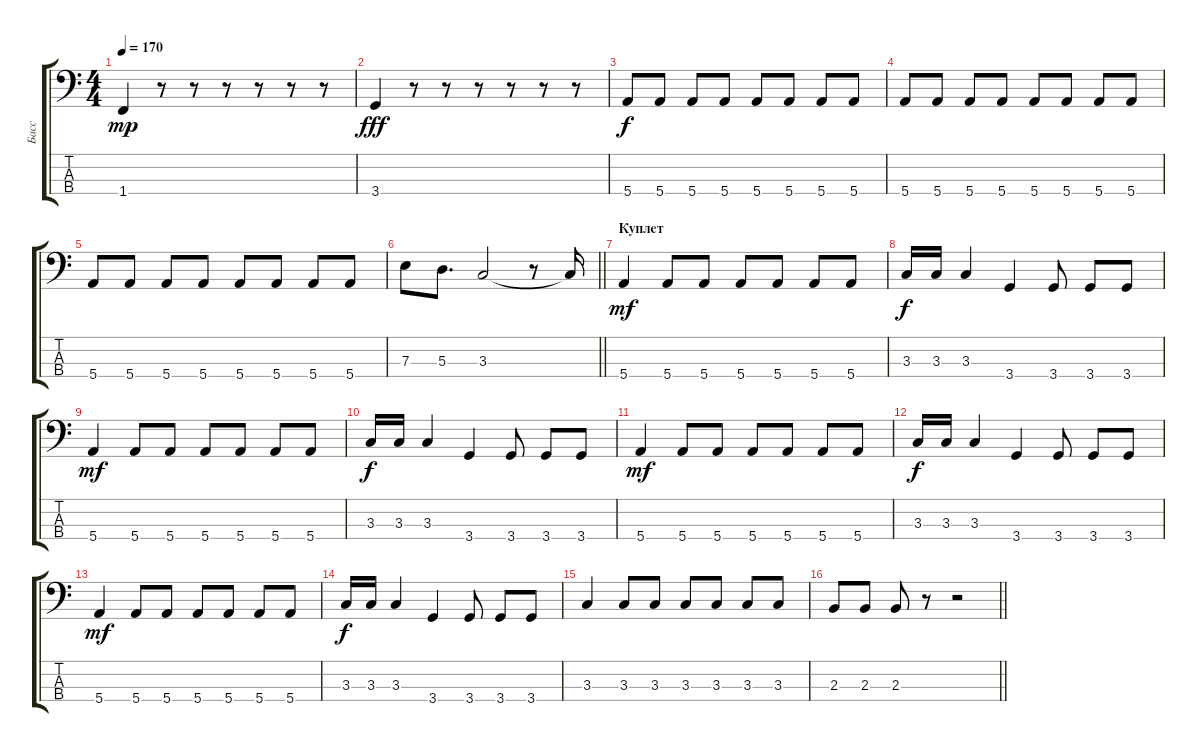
\track ("Басс" "Басс") {instrument electricbasspick}
\staff {score tabs}
\tuning (G2 D2 A1 E1) {hide}
\ts (4 4)
\tempo 170
\clef f4
\ks c
1.4.4{dy mp} r.8 r.8 r.8 r.8 r.8 r.8 |
3.4.4{dy fff} r.8 r.8 r.8 r.8 r.8 r.8 |
5.4.8{dy f} 5.4.8 5.4.8 5.4.8 5.4.8 5.4.8 5.4.8 5.4.8 |
5.4.8 5.4.8 5.4.8 5.4.8 5.4.8 5.4.8 5.4.8 5.4.8 |
5.4.8 5.4.8 5.4.8 5.4.8 5.4.8 5.4.8 5.4.8 5.4.8 |
\barLineRight lightlight
7.3.8 5.3.8{d} 3.3.2 r.8 3.3{t}.16 |
\section ("" "Куплет")
5.4.4{dy mf} 5.4.8 5.4.8 5.4.8 5.4.8 5.4.8 5.4.8 |
3.3.16{dy f} 3.3.16 3.3.4 3.4.4 3.4.8 3.4.8 3.4.8 |
5.4.4{dy mf} 5.4.8 5.4.8 5.4.8 5.4.8 5.4.8 5.4.8 |
3.3.16{dy f} 3.3.16 3.3.4 3.4.4 3.4.8 3.4.8 3.4.8 |
5.4.4{dy mf} 5.4.8 5.4.8 5.4.8 5.4.8 5.4.8 5.4.8 |
3.3.16{dy f} 3.3.16 3.3.4 3.4.4 3.4.8 3.4.8 3.4.8 |
5.4.4{dy mf} 5.4.8 5.4.8 5.4.8 5.4.8 5.4.8 5.4.8 |
3.3.16{dy f} 3.3.16 3.3.4 3.4.4 3.4.8 3.4.8 3.4.8 |
3.3.4 3.3.8 3.3.8 3.3.8 3.3.8 3.3.8 3.3.8 |
\barLineRight lightlight
2.3.8 2.3.8 2.3.8 r.8 r.2
